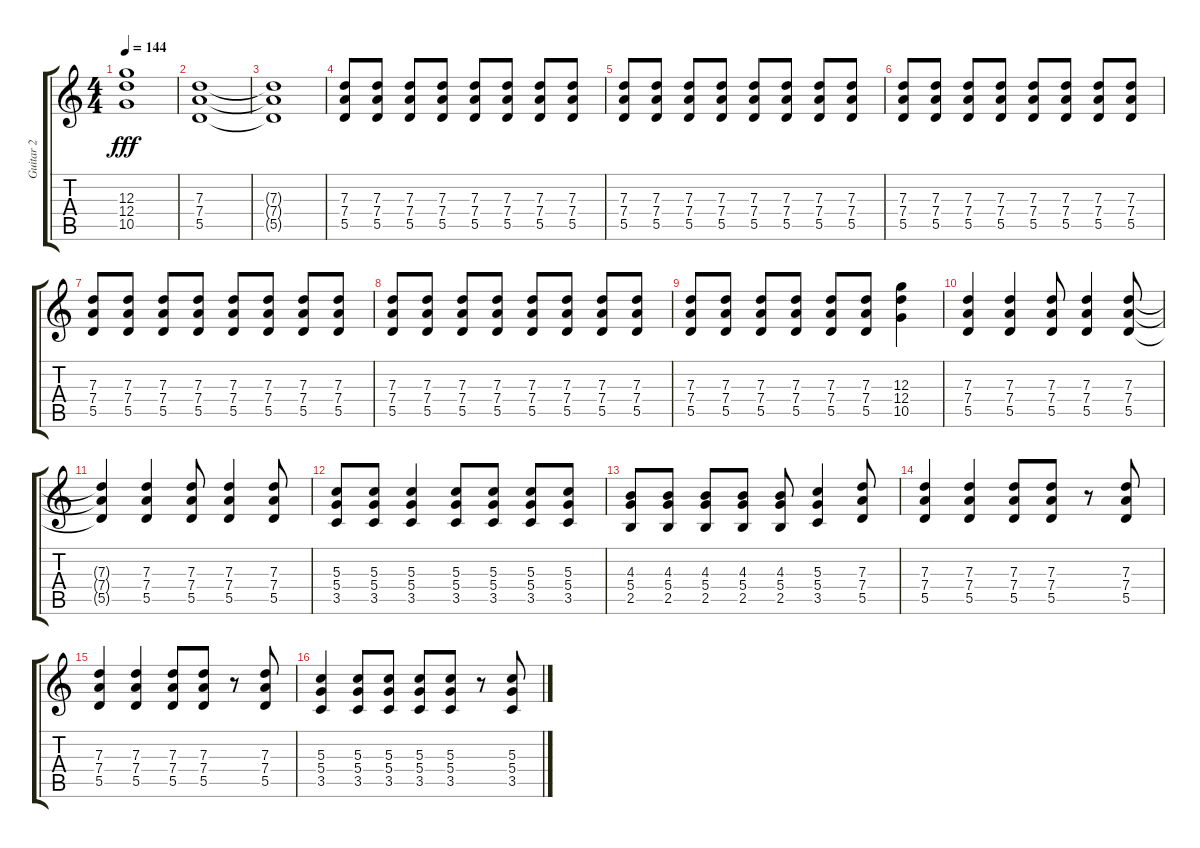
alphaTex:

\track ("Guitar 2" "Guitar 2") {instrument overdrivenguitar}
\staff {score tabs}
\tuning (E4 B3 G3 D3 A2 E2) {hide}
\ts (4 4)
\tempo 144
\clef g2
\ks c
(12.3 12.4 10.5).1{dy fff} |
(7.3 7.4 5.5).1 |
(7.3{t} 7.4{t} 5.5{t}).1 |
(7.3 7.4 5.5).8 (7.3 7.4 5.5).8 (7.3 7.4 5.5).8 (7.3 7.4 5.5).8 (7.3 7.4 5.5).8 (7.3 7.4 5.5).8 (7.3 7.4 5.5).8 (7.3 7.4 5.5).8 |
(7.3 7.4 5.5).8 (7.3 7.4 5.5).8 (7.3 7.4 5.5).8 (7.3 7.4 5.5).8 (7.3 7.4 5.5).8 (7.3 7.4 5.5).8 (7.3 7.4 5.5).8 (7.3 7.4 5.5).8 |
(7.3 7.4 5.5).8 (7.3 7.4 5.5).8 (7.3 7.4 5.5).8 (7.3 7.4 5.5).8 (7.3 7.4 5.5).8 (7.3 7.4 5.5).8 (7.3 7.4 5.5).8 (7.3 7.4 5.5).8 |
(7.3 7.4 5.5).8 (7.3 7.4 5.5).8 (7.3 7.4 5.5).8 (7.3 7.4 5.5).8 (7.3 7.4 5.5).8 (7.3 7.4 5.5).8 (7.3 7.4 5.5).8 (7.3 7.4 5.5).8 |
(7.3 7.4 5.5).8 (7.3 7.4 5.5).8 (7.3 7.4 5.5).8 (7.3 7.4 5.5).8 (7.3 7.4 5.5).8 (7.3 7.4 5.5).8 (7.3 7.4 5.5).8 (7.3 7.4 5.5).8 |
(7.3 7.4 5.5).8 (7.3 7.4 5.5).8 (7.3 7.4 5.5).8 (7.3 7.4 5.5).8 (7.3 7.4 5.5).8 (7.3 7.4 5.5).8 (12.3 12.4 10.5).4 |
(7.3 7.4 5.5).4 (7.3 7.4 5.5).4 (7.3 7.4 5.5).8 (7.3 7.4 5.5).4 (7.3 7.4 5.5).8 |
(7.3{t} 7.4{t} 5.5{t}).4 (7.3 7.4 5.5).4 (7.3 7.4 5.5).8 (7.3 7.4 5.5).4 (7.3 7.4 5.5).8 |
(5.3 5.4 3.5).8 (5.3 5.4 3.5).8 (5.3 5.4 3.5).4 (5.3 5.4 3.5).8 (5.3 5.4 3.5).8 (5.3 5.4 3.5).8 (5.3 5.4 3.5).8 |
(4.3 5.4 2.5).8 (4.3 5.4 2.5).8 (4.3 5.4 2.5).8 (4.3 5.4 2.5).8 (4.3 5.4 2.5).8 (5.3 5.4 3.5).4 (7.3 7.4 5.5).8 |
(7.3 7.4 5.5).4 (7.3 7.4 5.5).4 (7.3 7.4 5.5).8 (7.3 7.4 5.5).8 r.8 (7.3 7.4 5.5).8 |
(7.3 7.4 5.5).4 (7.3 7.4 5.5).4 (7.3 7.4 5.5).8 (7.3 7.4 5.5).8 r.8 (7.3 7.4 5.5).8 |
(5.3 5.4 3.5).4 (5.3 5.4 3.5).8 (5.3 5.4 3.5).8 (5.3 5.4 3.5).8 (5.3 5.4 3.5).8 r.8 (5.3 5.4 3.5).8
